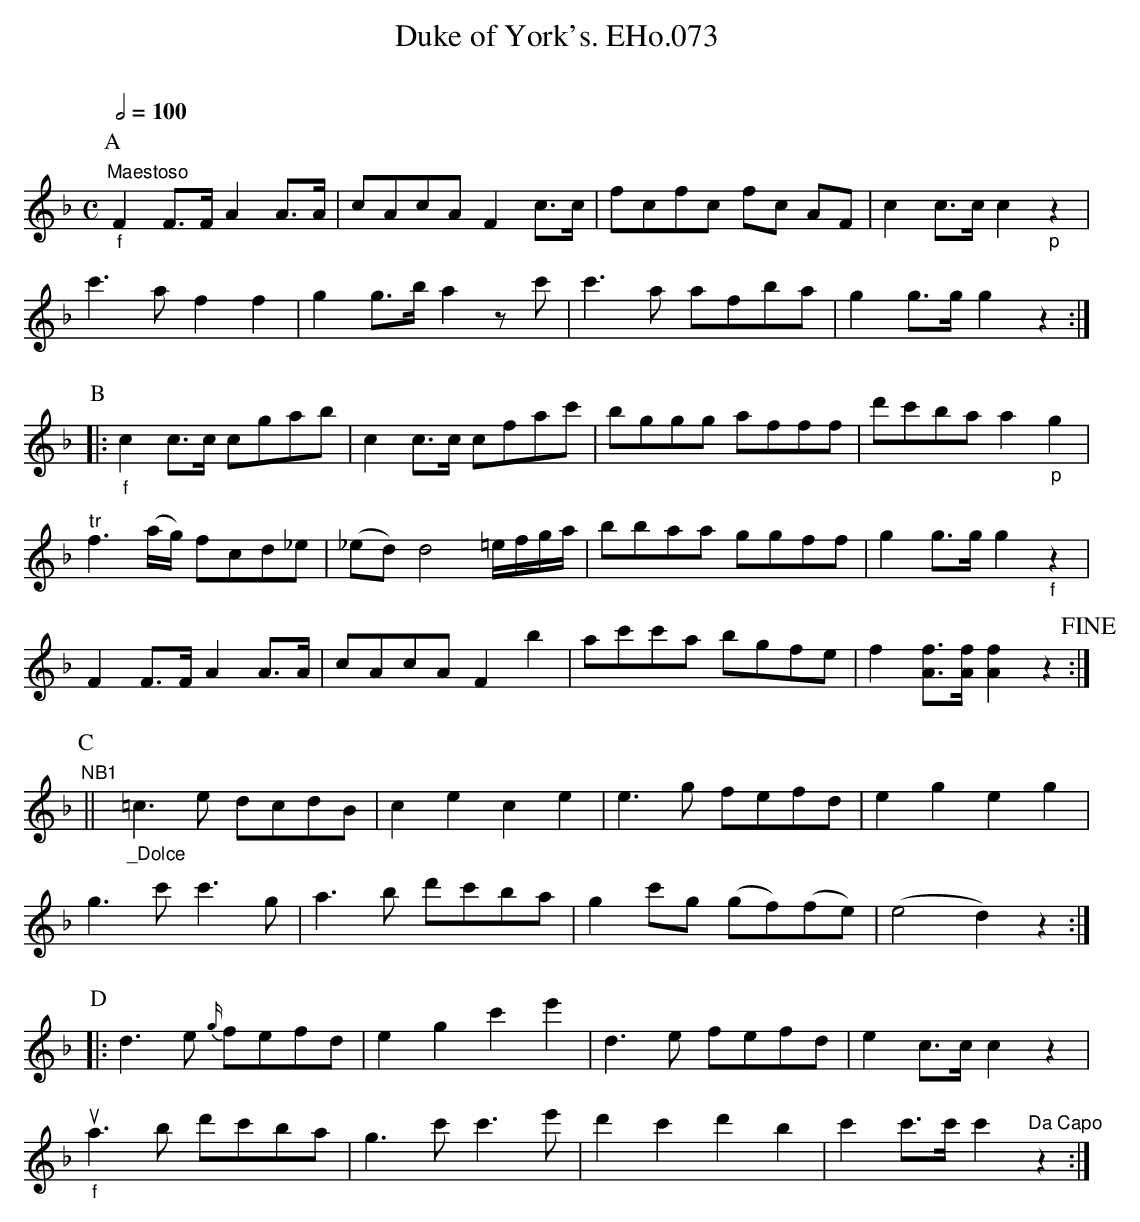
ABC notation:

X:1
T:Duke of York's. EHo.073
M:C
L:1/8
Q:1/2=100
O:
K:F
P:A
"Maestoso""_f"F2F>F A2A>A | cAcA F2 c>c | fcfc fc AF | c2c>cc2"_p"z2 |
c'3a f2f2 | g2g>b a2zc' | c'3a afba | g2g>g g2z2 :|
P:B
|: "_f" c2c>c cgab | c2c>c cfac' | bggg afff | d'c'ba a2"_p"g2 |
"tr"f3(a/g/) fcd_e | (_ed)d4 =e/f/g/a/ | bbaa ggff | g2g>g g2"_f"z2 |
F2F>F A2A>A | cAcA F2b2 | ac'c'a bgfe | f2[A3/f3/][A/f/][A2f2]z2!fine! :|
P:C
"NB1"|| "__Dolce"=c3e dcdB | c2e2c2e2 | e3g fefd | e2g2e2g2 |
g3c'c'3g | a3b d'c'ba | g2c'g (gf)(fe) | (e4d2)z2 :|
P:D
|: d3e {g/}fefd | e2g2c'2e'2 | d3e fefd | e2c>c c2z2 |
"_f"turna3b d'c'ba | g3c'c'3e' | d'2c'2d'2b2 | c'2c'>c'c'2"Da Capo"z2 :|
